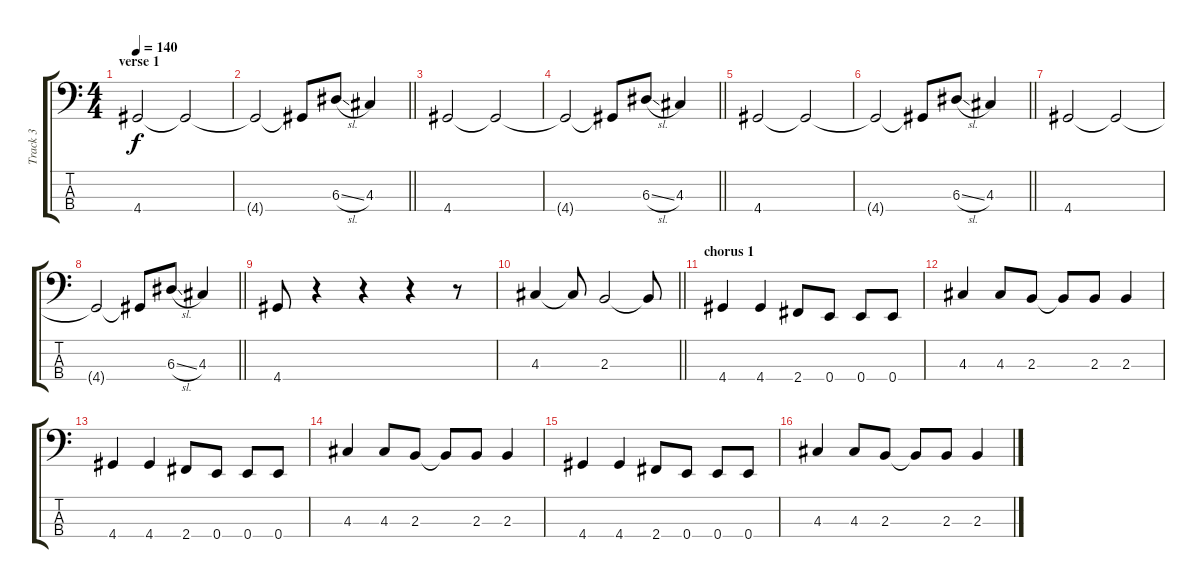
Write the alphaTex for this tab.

\track ("Track 3" "Track 3") {instrument electricbassfinger}
\staff {score tabs}
\tuning (G2 D2 A1 E1) {hide}
\ts (4 4)
\section ("" "verse 1")
\tempo 140
\clef f4
\ks c
4.4.2{dy f} 4.4{t}.2 |
\barLineRight lightlight
4.4{t}.2 4.4{t}.8 6.3{sl}.8 4.3.4 |
4.4.2 4.4{t}.2 |
\barLineRight lightlight
4.4{t}.2 4.4{t}.8 6.3{sl}.8 4.3.4 |
4.4.2 4.4{t}.2 |
\barLineRight lightlight
4.4{t}.2 4.4{t}.8 6.3{sl}.8 4.3.4 |
4.4.2 4.4{t}.2 |
\barLineRight lightlight
4.4{t}.2 4.4{t}.8 6.3{sl}.8 4.3.4 |
4.4.8 r.4 r.4 r.4 r.8 |
\barLineRight lightlight
4.3.4 4.3{t}.8 2.3.2 2.3{t}.8 |
\section ("" "chorus 1")
4.4.4 4.4.4 2.4.8 0.4.8 0.4.8 0.4.8 |
4.3.4 4.3.8 2.3.8 2.3{t}.8 2.3.8 2.3.4 |
4.4.4 4.4.4 2.4.8 0.4.8 0.4.8 0.4.8 |
4.3.4 4.3.8 2.3.8 2.3{t}.8 2.3.8 2.3.4 |
4.4.4 4.4.4 2.4.8 0.4.8 0.4.8 0.4.8 |
4.3.4 4.3.8 2.3.8 2.3{t}.8 2.3.8 2.3.4
